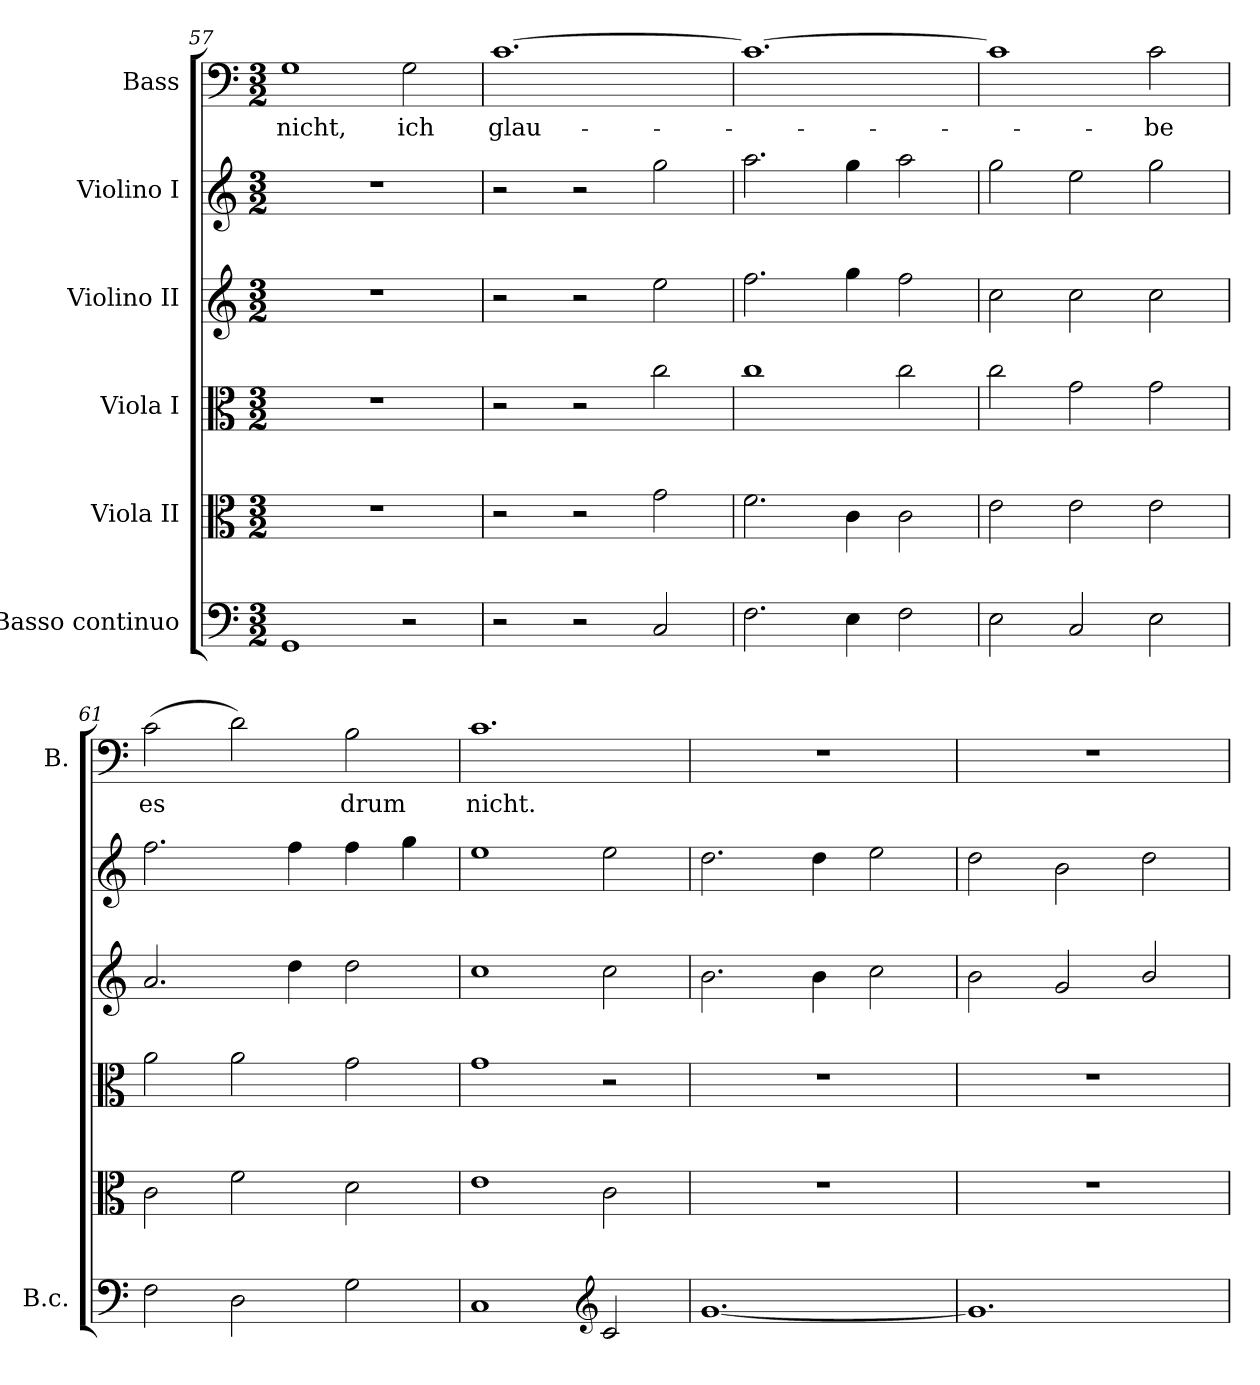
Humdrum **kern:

**kern	**kern	**kern	**kern	**kern	**kern	**text
*part6	*part5	*part4	*part3	*part2	*part1	*part1
*staff6	*staff5	*staff4	*staff3	*staff2	*staff1	*staff1
*I"Basso continuo	*I"Viola II	*I"Viola I	*I"Violino II	*I"Violino I	*I"Bass	*
*I'B.c.	*	*	*	*	*I'B.	*
*clefF4	*clefC3	*clefC3	*clefG2	*clefG2	*clefF4	*
*k[]	*k[]	*k[]	*k[]	*k[]	*k[]	*
*M3/2	*M3/2	*M3/2	*M3/2	*M3/2	*M3/2	*
=57	=57	=57	=57	=57	=57	=57
!	!	!	!	!	!	!LO:LY:b
1GG	1.r	1.r	1.r	1.r	1G	nicht,
!	!	!	!	!	!	!LO:LY:b
2r	.	.	.	.	2G\	ich
=58	=58	=58	=58	=58	=58	=58
!	!	!	!	!	!	!LO:LY:b
2r	2r	2r	2r	2r	[>1.c	glau-
2r	2r	2r	2r	2r	.	.
2C/	2g\	2cc\	2ee\	2gg\	.	.
=59	=59	=59	=59	=59	=59	=59
2.F\	2.f\	1cc	2.ff\	2.aa\	1.c_>	.
4E\	4c\	.	4gg\	4gg\	.	.
2F\	2c\	2cc\	2ff\	2aa\	.	.
=60	=60	=60	=60	=60	=60	=60
2E\	2e\	2cc\	2cc\	2gg\	1c]	.
2C/	2e\	2g\	2cc\	2ee\	.	.
!	!	!	!	!	!	!LO:LY:b
2E\	2e\	2g\	2cc\	2gg\	2c\	-be
=61	=61	=61	=61	=61	=61	=61
!	!	!	!	!	!	!LO:LY:b
2F\	2c\	2a\	2.a/	2.ff\	(2c\	es
2D\	2f\	2a\	.	.	2d\)	.
.	.	.	4dd\	4ff\	.	.
!	!	!	!	!	!	!LO:LY:b
2G\	2d\	2g\	2dd\	4ff\	2B\	drum
.	.	.	.	4gg\	.	.
=62	=62	=62	=62	=62	=62	=62
!	!	!	!	!	!	!LO:LY:b
1C	1e	1g	1cc	1ee	1.c	nicht.
*clefG2	*	*	*	*	*	*
2c/	2c\	2r	2cc\	2ee\	.	.
!!LO:LB:g=z
=63	=63	=63	=63	=63	=63	=63
[<1.g	1.r	1.r	2.b\	2.dd\	1.r	.
.	.	.	4b\	4dd\	.	.
.	.	.	2cc\	2ee\	.	.
=64	=64	=64	=64	=64	=64	=64
1.g]	1.r	1.r	2b\	2dd\	1.r	.
.	.	.	2g/	2b\	.	.
.	.	.	2b/	2dd\	.	.
=	=	=	=	=	=	=
*-	*-	*-	*-	*-	*-	*-
